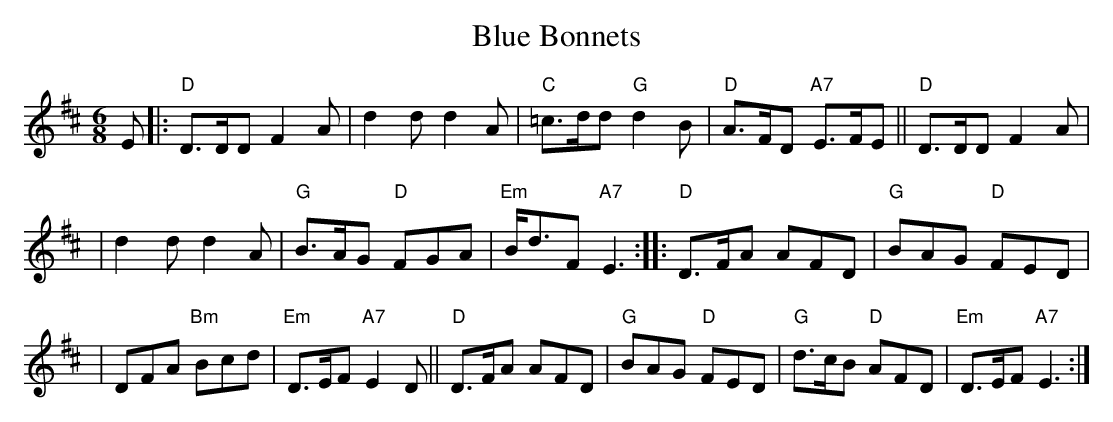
X:1
T: Blue Bonnets
M: 6/8
L: 1/8
K: D
E \
|: "D"D>DD F2A | d2d d2A | "C"=c>dd "G"d2B | "D"A>FD "A7"E>FE || "D"D>DD F2A |
| d2d d2A | "G"B>AG "D"FGA | "Em"B<dF "A7"E3 :: "D"D>FA AFD | "G"BAG "D"FED |
| DFA "Bm"Bcd | "Em"D>EF "A7"E2D || "D"D>FA AFD | "G"BAG "D"FED | "G"d>cB "D"AFD | "Em"D>EF "A7"E3 :|
